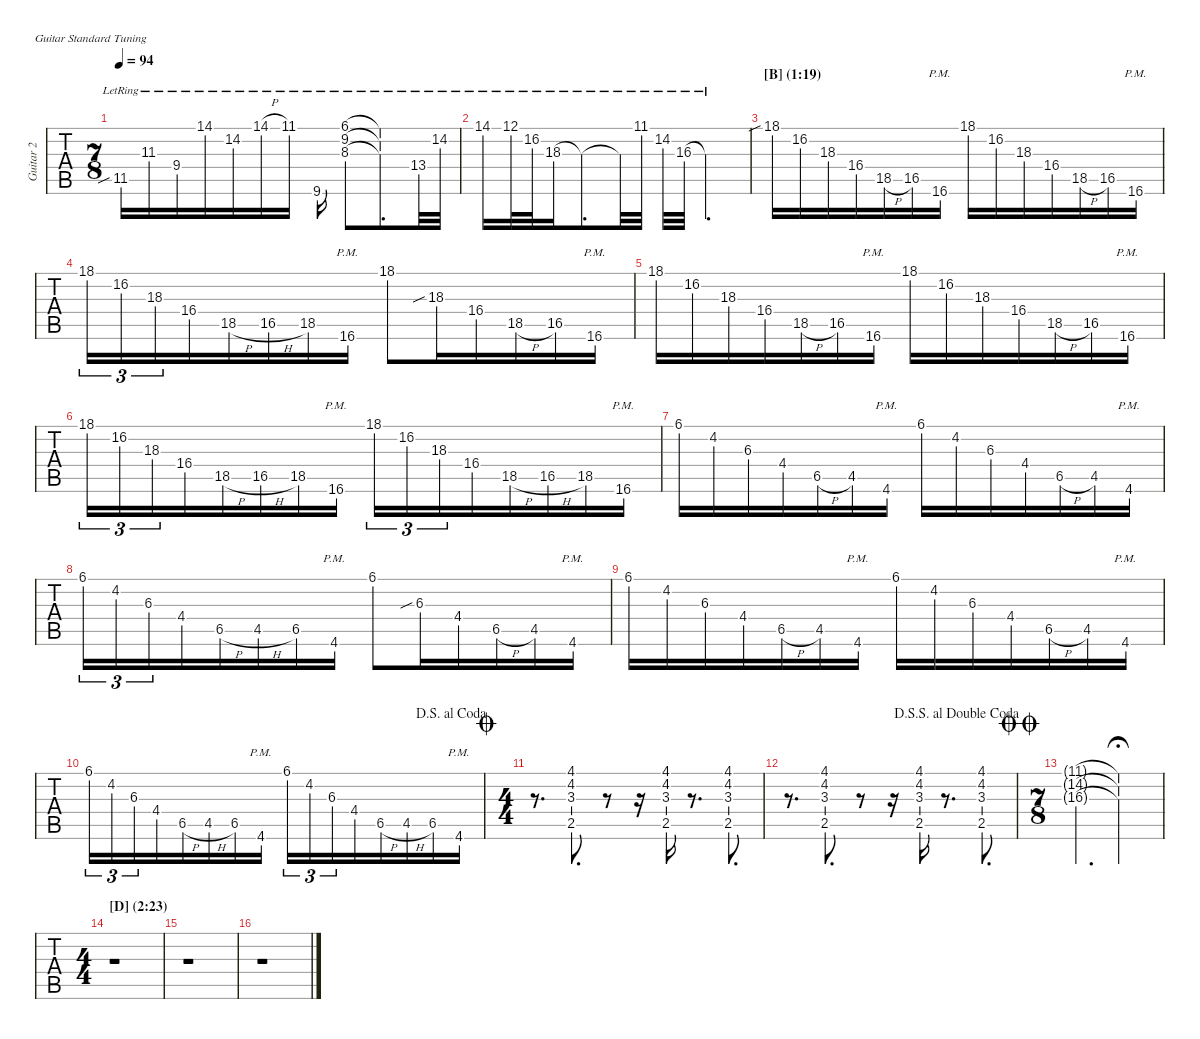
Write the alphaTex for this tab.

\hideDynamics
\bracketExtendMode nobrackets
\multiTrackTrackNamePolicy allsystems
\firstSystemTrackNameMode fullname
\otherSystemsTrackNameMode fullname
\otherSystemsTrackNameOrientation horizontal
\track ("Guitar 2" "Guitar 2") {instrument electricguitarjazz}
\staff {tabs}
\tuning (E4 B3 G3 D3 A2 E2)
\ts (7 8)
\scale
1.02279
\tempo 94
\accidentals auto
\clef g2
\ottava regular
\simile none
\ks c
11.5{sib lr acc #}.16{dy mf} 11.3{lr acc #}.16 9.4{lr}.16 14.1{lr acc #}.16 14.2{lr acc #}.16 14.1{h lr acc #}.16{beam merge} 11.1{lr acc #}.16{beam split} 9.6{lr acc #}.16 (9.2{lr acc #} 6.1{acc #} 8.3{acc #}).8{beam merge} (9.2{lr t acc #} 6.1{t acc #} 8.3{t acc #}).8{d} 13.4{lr acc #}.32 14.2{lr acc #}.32 |
\scale
0.977212 14.1{lr acc #}.16 12.1{lr}.32 16.2{lr acc #}.32 18.3{lr acc #}.16 18.3{lr t acc #}.8{d beam merge} 18.3{lr t acc #}.32 11.1{lr acc #}.32{beam split} 14.2{lr acc #}.32 16.3{lr}.32 16.3{lr t}.4{d} |
\section ("B" "(1:19)")
\scale
1.01666 18.1{sib acc #}.16{beam merge} 16.2{acc #}.16{beam merge} 18.3{acc #}.16{beam merge} 16.4{acc #}.16{beam merge} 18.5{h acc #}.16{beam merge} 16.5{acc #}.16{beam merge} 16.6{pm acc #}.16{beam split} 18.1{acc #}.16{beam merge} 16.2{acc #}.16{beam merge} 18.3{acc #}.16{beam merge} 16.4{acc #}.16{beam merge} 18.5{h acc #}.16{beam merge} 16.5{acc #}.16{beam merge} 16.6{pm acc #}.16{beam merge} |
\scale
0.983342 18.1{acc #}.16{tu (3 2) beam merge} 16.2{acc #}.16{tu (3 2) beam merge} 18.3{acc #}.16{tu (3 2) beam merge} 16.4{acc #}.16{beam merge} 18.5{h acc #}.16{beam merge} 16.5{h acc #}.16{beam merge} 18.5{acc #}.16{beam merge} 16.6{pm acc #}.16{beam split} 18.1{st acc #}.8{beam merge} 18.3{sib acc #}.16{beam merge} 16.4{acc #}.16{beam merge} 18.5{h acc #}.16{beam merge} 16.5{acc #}.16{beam merge} 16.6{pm acc #}.16{beam merge} |
\scale
1.0205 18.1{acc #}.16{beam merge} 16.2{acc #}.16{beam merge} 18.3{acc #}.16{beam merge} 16.4{acc #}.16{beam merge} 18.5{h acc #}.16{beam merge} 16.5{acc #}.16{beam merge} 16.6{pm acc #}.16{beam split} 18.1{acc #}.16{beam merge} 16.2{acc #}.16{beam merge} 18.3{acc #}.16{beam merge} 16.4{acc #}.16{beam merge} 18.5{h acc #}.16{beam merge} 16.5{acc #}.16{beam merge} 16.6{pm acc #}.16{beam merge} |
\scale
0.979504 18.1{acc #}.16{tu (3 2) beam merge} 16.2{acc #}.16{tu (3 2) beam merge} 18.3{acc #}.16{tu (3 2) beam merge} 16.4{acc #}.16{beam merge} 18.5{h acc #}.16{beam merge} 16.5{h acc #}.16{beam merge} 18.5{acc #}.16{beam merge} 16.6{pm acc #}.16{beam split} 18.1{acc #}.16{tu (3 2) beam merge} 16.2{acc #}.16{tu (3 2) beam merge} 18.3{acc #}.16{tu (3 2) beam merge} 16.4{acc #}.16{beam merge} 18.5{h acc #}.16{beam merge} 16.5{h acc #}.16{beam merge} 18.5{acc #}.16{beam merge} 16.6{pm acc #}.16{beam merge} |
\scale
1.02466 6.1{acc #}.16{beam merge} 4.2{acc #}.16{beam merge} 6.3{acc #}.16{beam merge} 4.4{acc #}.16{beam merge} 6.5{h acc #}.16{beam merge} 4.5{acc #}.16{beam merge} 4.6{pm acc #}.16{beam split} 6.1{acc #}.16{beam merge} 4.2{acc #}.16{beam merge} 6.3{acc #}.16{beam merge} 4.4{acc #}.16{beam merge} 6.5{h acc #}.16{beam merge} 4.5{acc #}.16{beam merge} 4.6{pm acc #}.16{beam merge} |
\scale
0.975344 6.1{acc #}.16{tu (3 2) beam merge} 4.2{acc #}.16{tu (3 2) beam merge} 6.3{acc #}.16{tu (3 2) beam merge} 4.4{acc #}.16{beam merge} 6.5{h acc #}.16{beam merge} 4.5{h acc #}.16{beam merge} 6.5{acc #}.16{beam merge} 4.6{pm acc #}.16{beam split} 6.1{st acc #}.8{beam merge} 6.3{sib acc #}.16{beam merge} 4.4{acc #}.16{beam merge} 6.5{h acc #}.16{beam merge} 4.5{acc #}.16{beam merge} 4.6{pm acc #}.16{beam merge} |
\scale
1.02207 6.1{acc #}.16{beam merge} 4.2{acc #}.16{beam merge} 6.3{acc #}.16{beam merge} 4.4{acc #}.16{beam merge} 6.5{h acc #}.16{beam merge} 4.5{acc #}.16{beam merge} 4.6{pm acc #}.16{beam split} 6.1{acc #}.16{beam merge} 4.2{acc #}.16{beam merge} 6.3{acc #}.16{beam merge} 4.4{acc #}.16{beam merge} 6.5{h acc #}.16{beam merge} 4.5{acc #}.16{beam merge} 4.6{pm acc #}.16{beam merge} |
\scale
0.97793
\jump dalsegnoalcoda
6.1{acc #}.16{tu (3 2) beam merge} 4.2{acc #}.16{tu (3 2) beam merge} 6.3{acc #}.16{tu (3 2) beam merge} 4.4{acc #}.16{beam merge} 6.5{h acc #}.16{beam merge} 4.5{h acc #}.16{beam merge} 6.5{acc #}.16{beam merge} 4.6{pm acc #}.16{beam split} 6.1{acc #}.16{tu (3 2) beam merge} 4.2{acc #}.16{tu (3 2) beam merge} 6.3{acc #}.16{tu (3 2) beam merge} 4.4{acc #}.16{beam merge} 6.5{h acc #}.16{beam merge} 4.5{h acc #}.16{beam merge} 6.5{acc #}.16{beam merge} 4.6{pm acc #}.16 |
\ts (4 4)
\scale
1.05338
\jump coda
r.8{d} (3.3{acc #} 2.5 4.1{acc #} 4.2{acc #}).8{d} r.8 r.16 (4.2{acc #} 3.3{acc #} 2.5 4.1{acc #}).16 r.8{d} (4.2{acc #} 3.3{acc #} 2.5 4.1{acc #}).8{d} |
\scale
1.03851
\jump dalsegnosegnoaldoublecoda
r.8{d} (4.2{acc #} 3.3{acc #} 2.5 4.1{acc #}).8{d} r.8 r.16 (4.2{acc #} 3.3{acc #} 2.5 4.1{acc #}).16 r.8{d} (4.2{acc #} 3.3{acc #} 2.5 4.1{acc #}).8{d} |
\ts (7 8)
\scale
0.908102
\jump doublecoda
(11.1{g acc #} 14.2{g acc #} 16.3{g}).4{d} (11.1{t acc #} 14.2{t acc #} 16.3{t}).2{fermata (medium 0.04)} |
\ts (4 4)
\beaming (8 2 2 2 2)
\section ("D" "(2:23)")
\scale
1.06263 r.1 |
\scale
0.980902 r.1 |
\scale
0.991567 r.1
